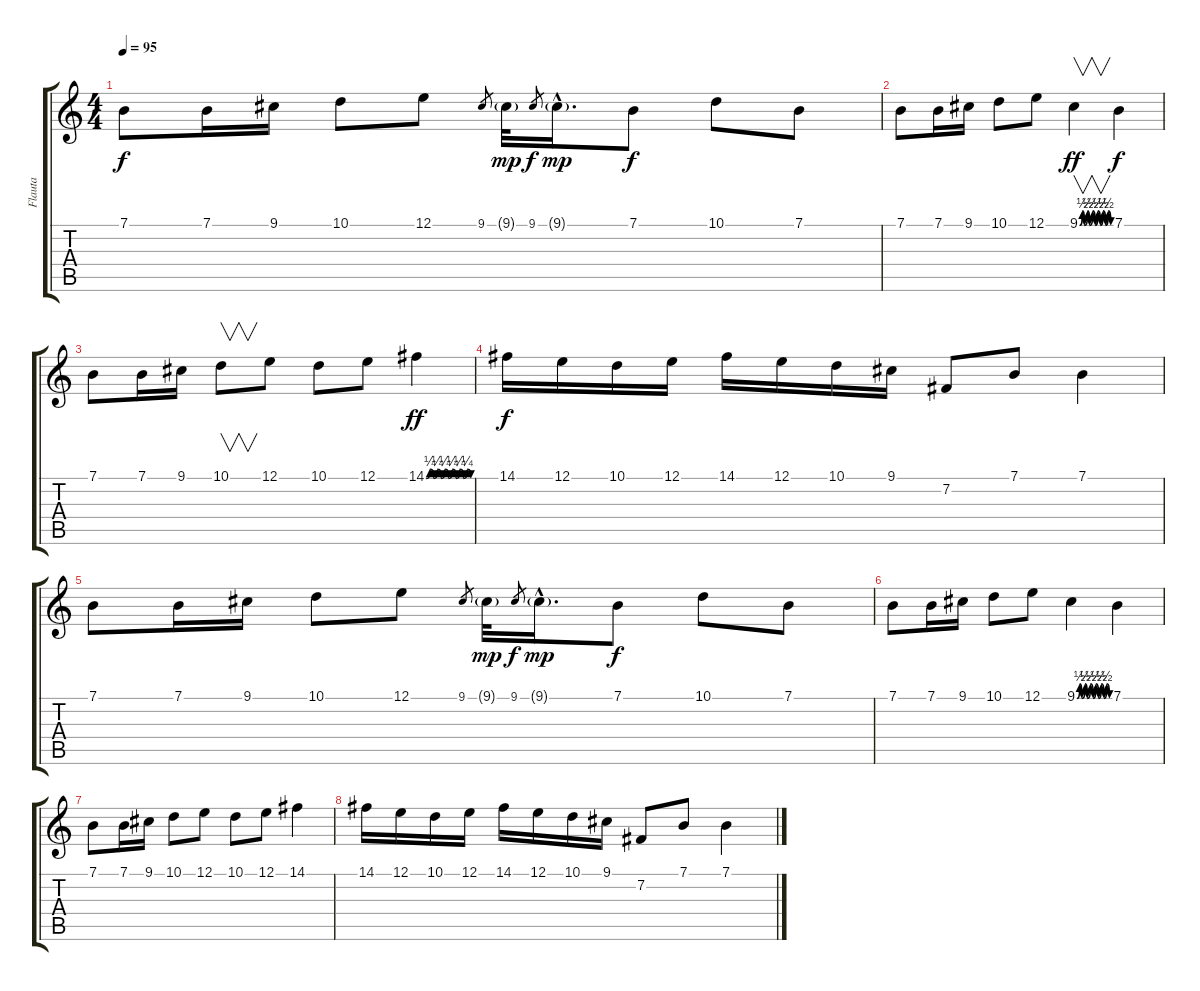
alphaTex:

\track ("Flauta" "Flauta") {instrument panflute}
\staff {score tabs}
\tuning (E4 B3 G3 D3 A2 E2) {hide}
\ts (4 4)
\tempo 95
\clef g2
\ks c
7.1.8{dy f instrument panflute} 7.1.16 9.1.16 10.1.8 12.1.8 9.1.8{gr} 9.1{g}.32{dy mp} 9.1.8{gr dy f} 9.1{g hac}.16{d dy mp} 7.1.8{dy f} 10.1.8 7.1.8 |
7.1.8 7.1.16 9.1.16 10.1.8 12.1.8 9.1{be (custom 0 0 5 2 9 0 15 2 19 0 25 2 30 0 35 2 40 0 45 2 50 0 55 2 60 0)}.4{v dy ff} 7.1.4{dy f} |
7.1.8 7.1.16 9.1.16 10.1.8{v} 12.1.8 10.1.8 12.1.8 14.1{be (custom 0 0 5 1 10 0 15 1 20 0 25 1 30 0 35 1 40 0 45 1 50 0 55 1 60 0)}.4{dy ff} |
14.1.16{dy f} 12.1.16 10.1.16 12.1.16 14.1.16 12.1.16 10.1.16 9.1.16 7.2.8 7.1.8 7.1.4 |
7.1.8 7.1.16 9.1.16 10.1.8 12.1.8 9.1.8{gr} 9.1{g}.32{dy mp} 9.1.8{gr dy f} 9.1{g hac}.16{d dy mp} 7.1.8{dy f} 10.1.8 7.1.8 |
7.1.8 7.1.16 9.1.16 10.1.8 12.1.8 9.1{be (custom 0 0 5 2 9 0 15 2 19 0 25 2 30 0 35 2 40 0 45 2 50 0 55 2 60 0)}.4 7.1.4 |
7.1.8 7.1.16 9.1.16 10.1.8 12.1.8 10.1.8 12.1.8 14.1.4 |
14.1.16 12.1.16 10.1.16 12.1.16 14.1.16 12.1.16 10.1.16 9.1.16 7.2.8 7.1.8 7.1.4
